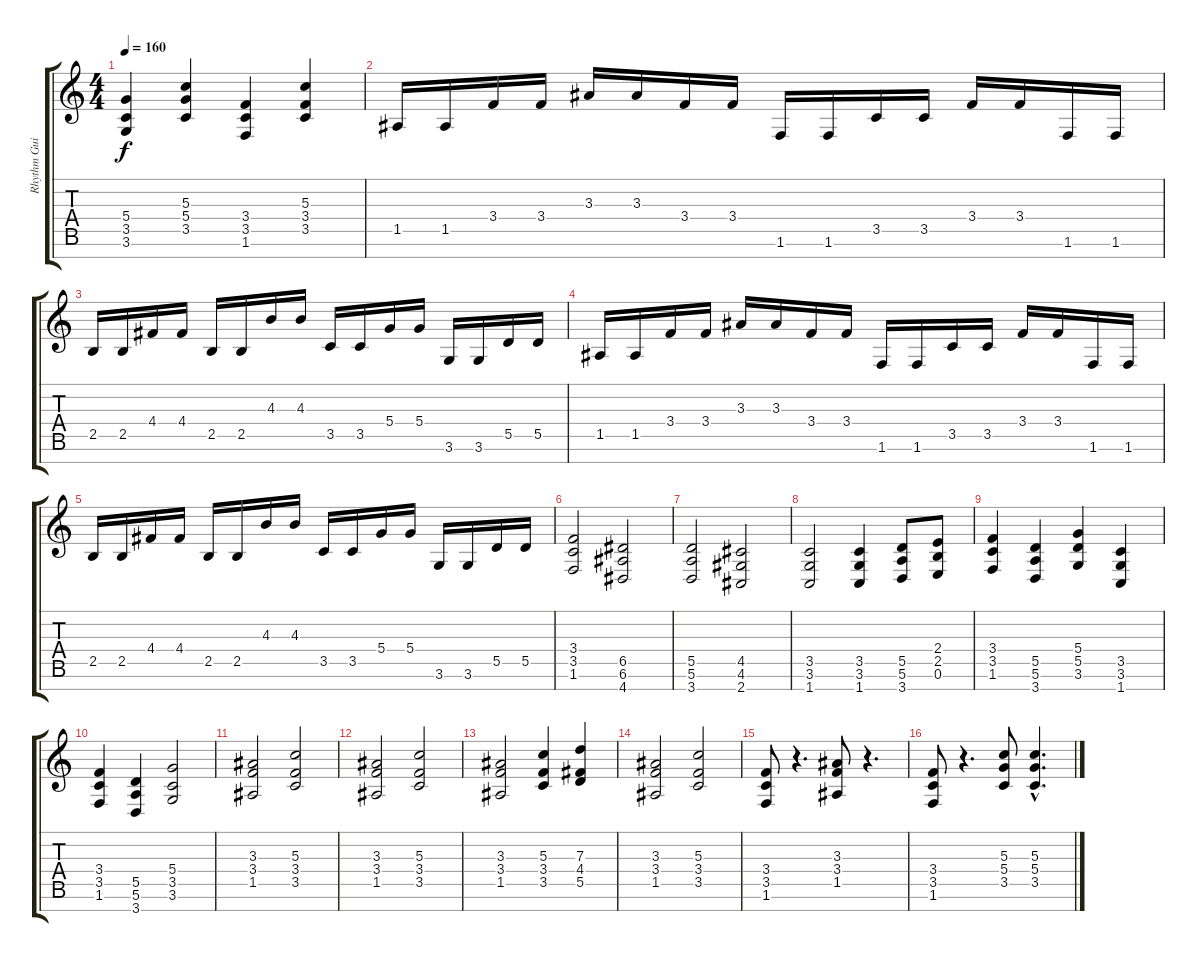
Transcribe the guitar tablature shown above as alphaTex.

\track ("Rhythm Guitar (7 String)" "Rhythm Gui") {instrument distortionguitar}
\staff {score tabs}
\tuning (E4 B3 G3 D3 A2 E2 B1) {hide}
\ts (4 4)
\tempo 160
\clef g2
\ks c
(5.4 3.5 3.6).4{dy f} (5.3 5.4 3.5).4 (3.4 3.5 1.6).4 (5.3 3.4 3.5).4 |
1.5.16 1.5.16 3.4.16 3.4.16 3.3.16 3.3.16 3.4.16 3.4.16 1.6.16 1.6.16 3.5.16 3.5.16 3.4.16 3.4.16 1.6.16 1.6.16 |
2.5.16 2.5.16 4.4.16 4.4.16 2.5.16 2.5.16 4.3.16 4.3.16 3.5.16 3.5.16 5.4.16 5.4.16 3.6.16 3.6.16 5.5.16 5.5.16 |
1.5.16 1.5.16 3.4.16 3.4.16 3.3.16 3.3.16 3.4.16 3.4.16 1.6.16 1.6.16 3.5.16 3.5.16 3.4.16 3.4.16 1.6.16 1.6.16 |
2.5.16 2.5.16 4.4.16 4.4.16 2.5.16 2.5.16 4.3.16 4.3.16 3.5.16 3.5.16 5.4.16 5.4.16 3.6.16 3.6.16 5.5.16 5.5.16 |
(3.4 3.5 1.6).2 (6.5 6.6 4.7).2 |
(5.5 5.6 3.7).2 (4.5 4.6 2.7).2 |
(3.5 3.6 1.7).2 (3.5 3.6 1.7).4 (5.5 5.6 3.7).8 (2.4 2.5 0.6).8 |
(3.4 3.5 1.6).4 (5.5 5.6 3.7).4 (5.4 5.5 3.6).4 (3.5 3.6 1.7).4 |
(3.4 3.5 1.6).4 (5.5 5.6 3.7).4 (5.4 3.5 3.6).2 |
(3.3 3.4 1.5).2 (5.3 3.4 3.5).2 |
(3.3 3.4 1.5).2 (5.3 3.4 3.5).2 |
(3.3 3.4 1.5).2 (5.3 3.4 3.5).4 (7.3 4.4 5.5).4 |
(3.3 3.4 1.5).2 (5.3 3.4 3.5).2 |
(3.4 3.5 1.6).8 r.4{d} (3.3 3.4 1.5).8 r.4{d} |
(3.4 3.5 1.6).8 r.4{d} (5.3 5.4 3.5).8 (5.3{hac} 5.4{hac} 3.5{hac}).4{d}
